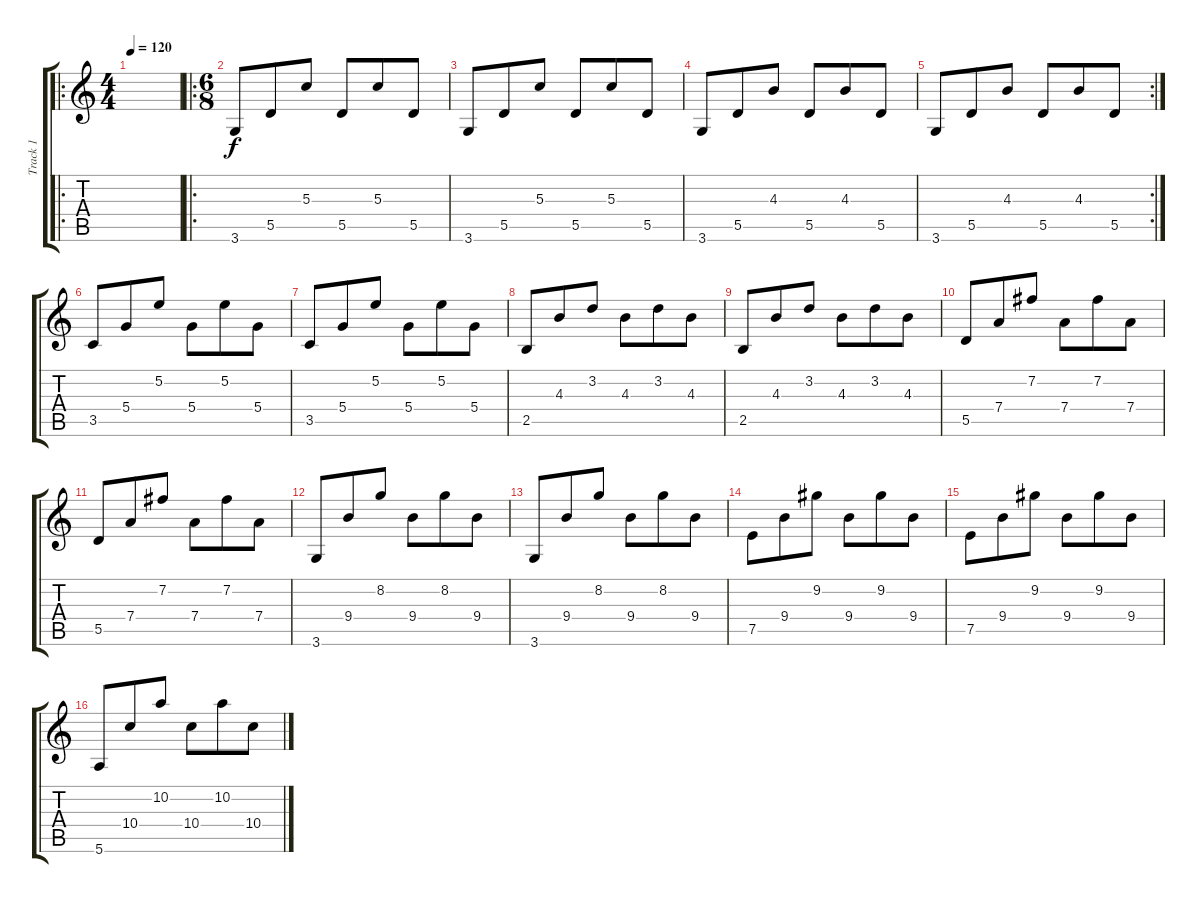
\track ("Track 1" "Track 1") {instrument acousticguitarnylon}
\staff {score tabs}
\tuning (E4 B3 G3 D3 A2 E2) {hide}
\ro
\ts (4 4)
\tempo 120
\clef g2
\ks c
|
\ro
\ts (6 8)
3.6.8 5.5.8 5.3.8 5.5.8 5.3.8 5.5.8 |
3.6.8 5.5.8 5.3.8 5.5.8 5.3.8 5.5.8 |
3.6.8 5.5.8 4.3.8 5.5.8 4.3.8 5.5.8 |
\rc 2
3.6.8 5.5.8 4.3.8 5.5.8 4.3.8 5.5.8 |
3.5.8 5.4.8 5.2.8 5.4.8 5.2.8 5.4.8 |
3.5.8 5.4.8 5.2.8 5.4.8 5.2.8 5.4.8 |
2.5.8 4.3.8 3.2.8 4.3.8 3.2.8 4.3.8 |
2.5.8 4.3.8 3.2.8 4.3.8 3.2.8 4.3.8 |
5.5.8 7.4.8 7.2.8 7.4.8 7.2.8 7.4.8 |
5.5.8 7.4.8 7.2.8 7.4.8 7.2.8 7.4.8 |
3.6.8 9.4.8 8.2.8 9.4.8 8.2.8 9.4.8 |
3.6.8 9.4.8 8.2.8 9.4.8 8.2.8 9.4.8 |
7.5.8 9.4.8 9.2.8 9.4.8 9.2.8 9.4.8 |
7.5.8 9.4.8 9.2.8 9.4.8 9.2.8 9.4.8 |
5.6.8 10.4.8 10.2.8 10.4.8 10.2.8 10.4.8
